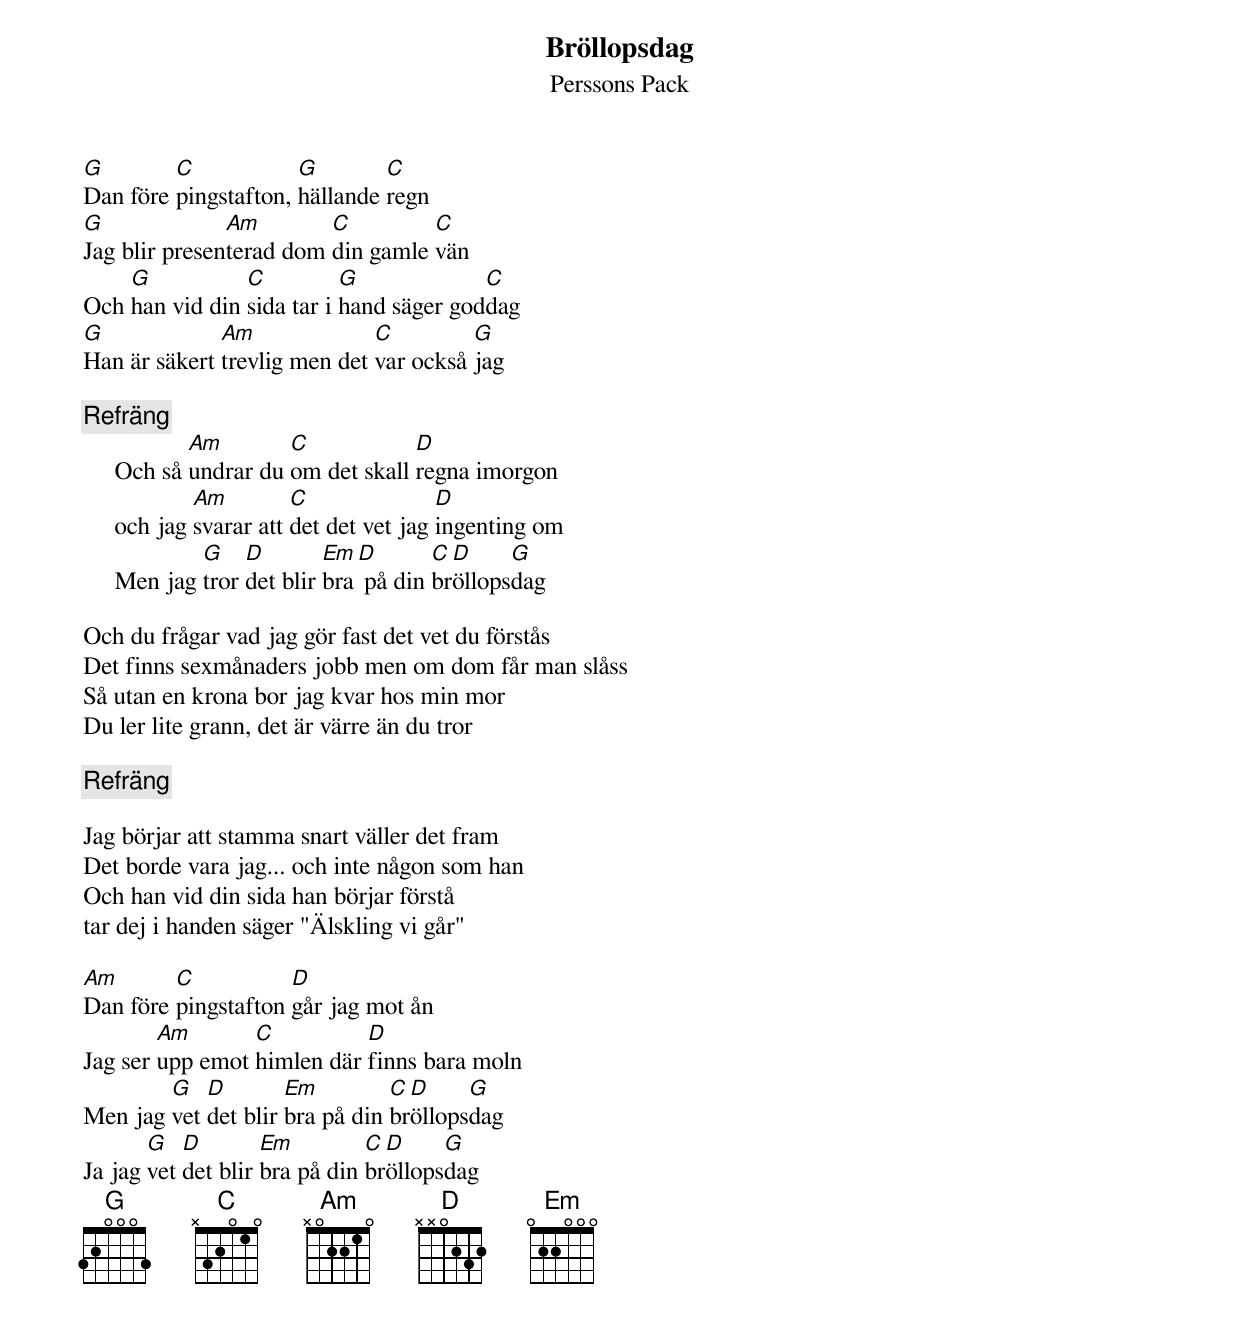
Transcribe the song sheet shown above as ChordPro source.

{t:Bröllopsdag}
{st:Perssons Pack}
[G]Dan före [C]pingstafton, [G]hällande [C]regn
[G]Jag blir presen[Am]terad dom [C]din gamle [C]vän
Och [G]han vid din [C]sida tar i [G]hand säger god[C]dag
[G]Han är säkert [Am]trevlig men det [C]var också [G]jag

{c:Refräng}
     Och så [Am]undrar du [C]om det skall [D]regna imorgon
     och jag [Am]svarar att [C]det det vet jag [D]ingenting om
     Men jag [G]tror [D]det blir [Em]bra[D] på din [C]br[D]öllops[G]dag

Och du frågar vad jag gör fast det vet du förstås
Det finns sexmånaders jobb men om dom får man slåss
Så utan en krona bor jag kvar hos min mor
Du ler lite grann, det är värre än du tror

{c:Refräng}

Jag börjar att stamma snart väller det fram
Det borde vara jag... och inte någon som han
Och han vid din sida han börjar förstå
tar dej i handen säger "Älskling vi går"

[Am]Dan före [C]pingstafton [D]går jag mot ån
Jag ser [Am]upp emot [C]himlen där [D]finns bara moln
Men jag [G]vet [D]det blir [Em]bra på din [C]br[D]öllops[G]dag
Ja jag [G]vet [D]det blir [Em]bra på din [C]br[D]öllops[G]dag
